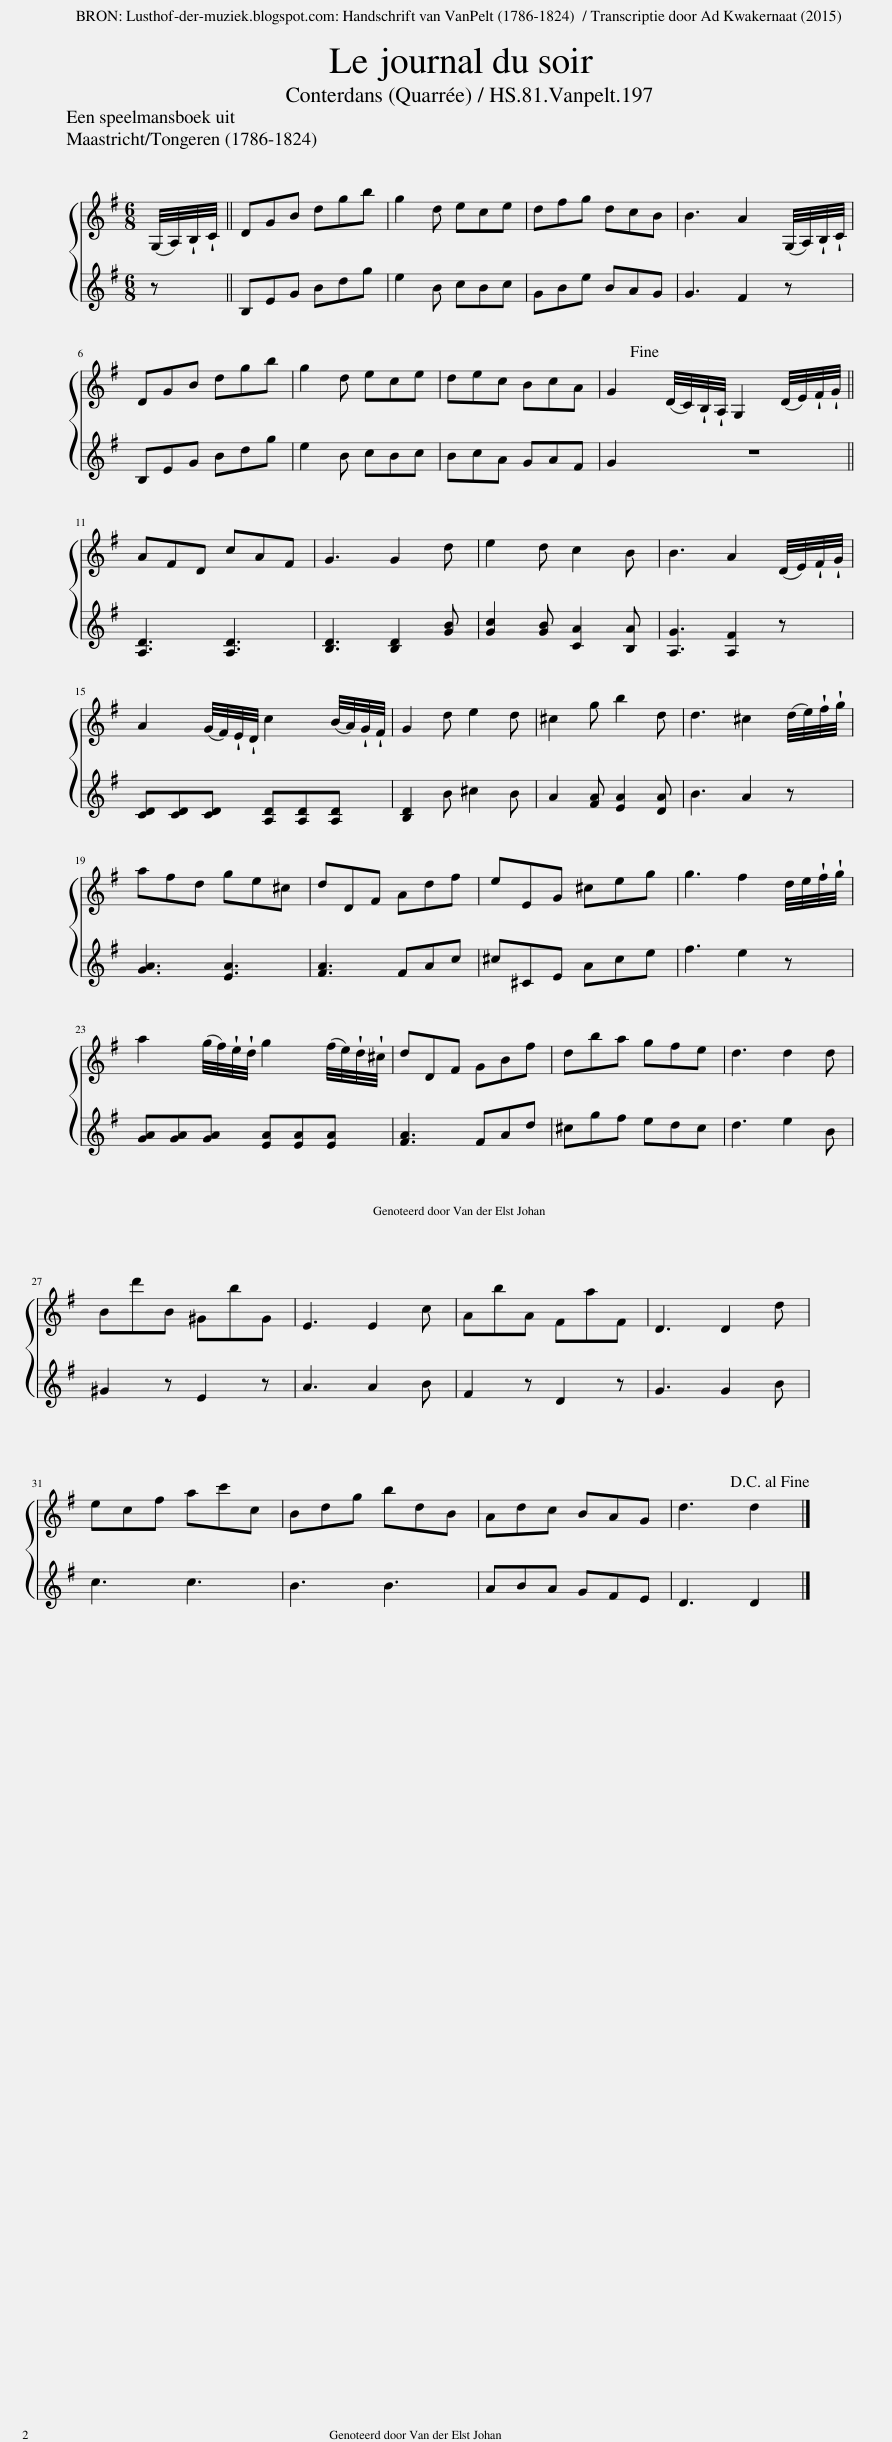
X:1
%%score { 1 2 }
L:1/8
Q:1/4=150
M:6/8
I:linebreak $
K:G
V:1 treble
V:2 treble
V:1
 (G,/4A,/4)!wedge!B,/4!wedge!C/4 || DGB dgb | g2 d ece | dfg dcB | B3 A2 (G,/4A,/4)!wedge!B,/4!wedge!C/4 |$ %5
 DGB dgb | g2 d ece | dec BcA | G2!fine! | (D/4C/4)!wedge!B,/4!wedge!A,/4 G,2 (D/4E/4)!wedge!F/4!wedge!G/4 ||$ %10
 AFD cAF | G3 G2 d | e2 d c2 B | B3 A2 (D/4E/4)!wedge!F/4!wedge!G/4 |$ A2 (G/4F/4)!wedge!E/4!wedge!D/4 c2 (B/4A/4)!wedge!G/4!wedge!F/4 | %15
 G2 d e2 d | ^c2 g b2 d | d3 ^c2 (d/4e/4)!wedge!f/4!wedge!g/4 |$ afd ge^c | dDF Adf | %20
 eEG ^ceg | g3 f2 d/4e/4!wedge!f/4!wedge!g/4 |$ a2 (g/4f/4)!wedge!e/4!wedge!d/4 g2 (f/4e/4)!wedge!d/4!wedge!^c/4 | dDF GBf | dba gfe | %25
 d3 d2 d |$ Bd'B ^GbG | E3 E2 c | AbA FaF | D3 D2 d |$ %30
 ecf ac'c | Bdg bdB | Adc BAG | d3 d2!D.C.! |] %34
V:2
 z || B,EG Bdg | e2 B cBc | GBe BAG | G3 F2 z |$ %5
 B,EG Bdg | e2 B cBc | BcA GAF | G2 | z4 ||$ %10
 [A,D]3 [A,D]3 | [B,D]3 [B,D]2 [GB] | [Gc]2 [GB] [CA]2 [B,A] | [A,G]3 [A,F]2 z |$ [CD][CD][CD] [A,D][A,D][A,D] | %15
 [B,D]2 B ^c2 B | A2 [FA] [EA]2 [DA] | B3 A2 z |$ [GA]3 [EA]3 | [FA]3 FAc | %20
 ^c^CE Ace | f3 e2 z |$ [GA][GA][GA] [EA][EA][EA] | [FA]3 FAd | ^cgf edc | %25
 d3 e2 B |$ ^G2 z E2 z | A3 A2 B | F2 z D2 z | G3 G2 B |$ %30
 c3 c3 | B3 B3 | ABA GFE | D3 D2 |] %34
